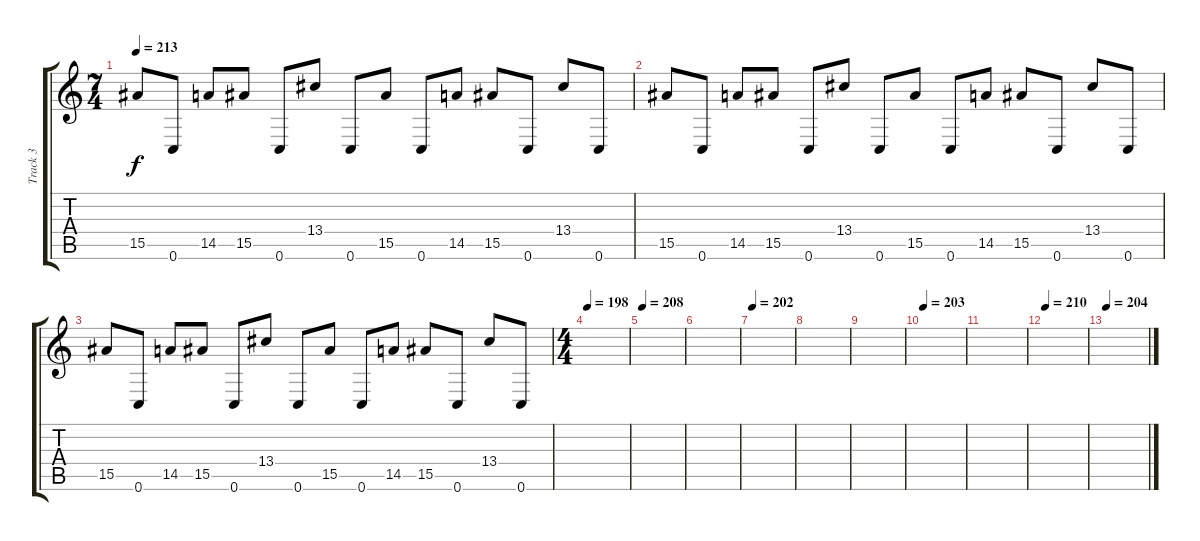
\track ("Track 3" "Track 3") {instrument distortionguitar}
\staff {score tabs}
\tuning (D4 A3 F3 C3 G2 C2) {hide}
\ts (7 4)
\tempo 213
\clef g2
\ks c
15.5.8{dy f} 0.6.8 14.5.8 15.5.8 0.6.8 13.4.8 0.6.8 15.5.8 0.6.8 14.5.8 15.5.8 0.6.8 13.4.8 0.6.8 |
15.5.8 0.6.8 14.5.8 15.5.8 0.6.8 13.4.8 0.6.8 15.5.8 0.6.8 14.5.8 15.5.8 0.6.8 13.4.8 0.6.8 |
15.5.8 0.6.8 14.5.8 15.5.8 0.6.8 13.4.8 0.6.8 15.5.8 0.6.8 14.5.8 15.5.8 0.6.8 13.4.8 0.6.8 |
\ts (4 4)
\tempo 198
|
\tempo 208
|
|
\tempo 202
|
|
|
\tempo 203
|
|
\tempo 210
|
\tempo 204
